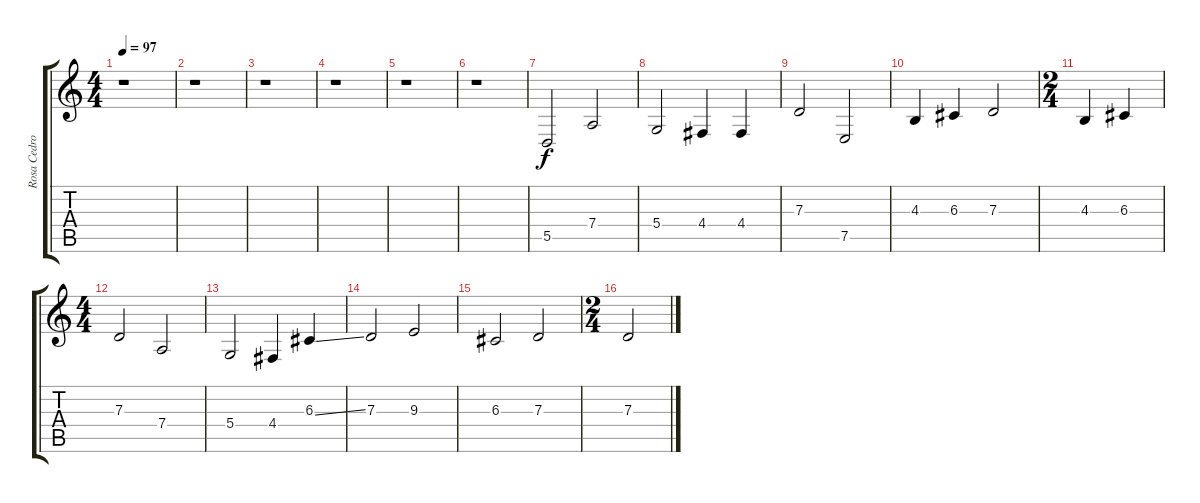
\track ("Rosa Cedron" "Rosa Cedro") {instrument cello}
\staff {score tabs}
\tuning (E4 B3 G3 D3 A2 E2) {hide}
\ts (4 4)
\tempo 97
\clef g2
\ks c
r.1{dy f} |
r.1 |
r.1 |
r.1 |
r.1 |
r.1 |
5.5.2 7.4.2 |
5.4.2 4.4.4 4.4.4 |
7.3.2 7.5.2 |
4.3.4 6.3.4 7.3.2 |
\ts (2 4)
4.3.4 6.3.4 |
\ts (4 4)
7.3.2 7.4.2 |
5.4.2 4.4.4 6.3{ss}.4 |
7.3.2 9.3.2 |
6.3.2 7.3.2 |
\ts (2 4)
7.3.2
